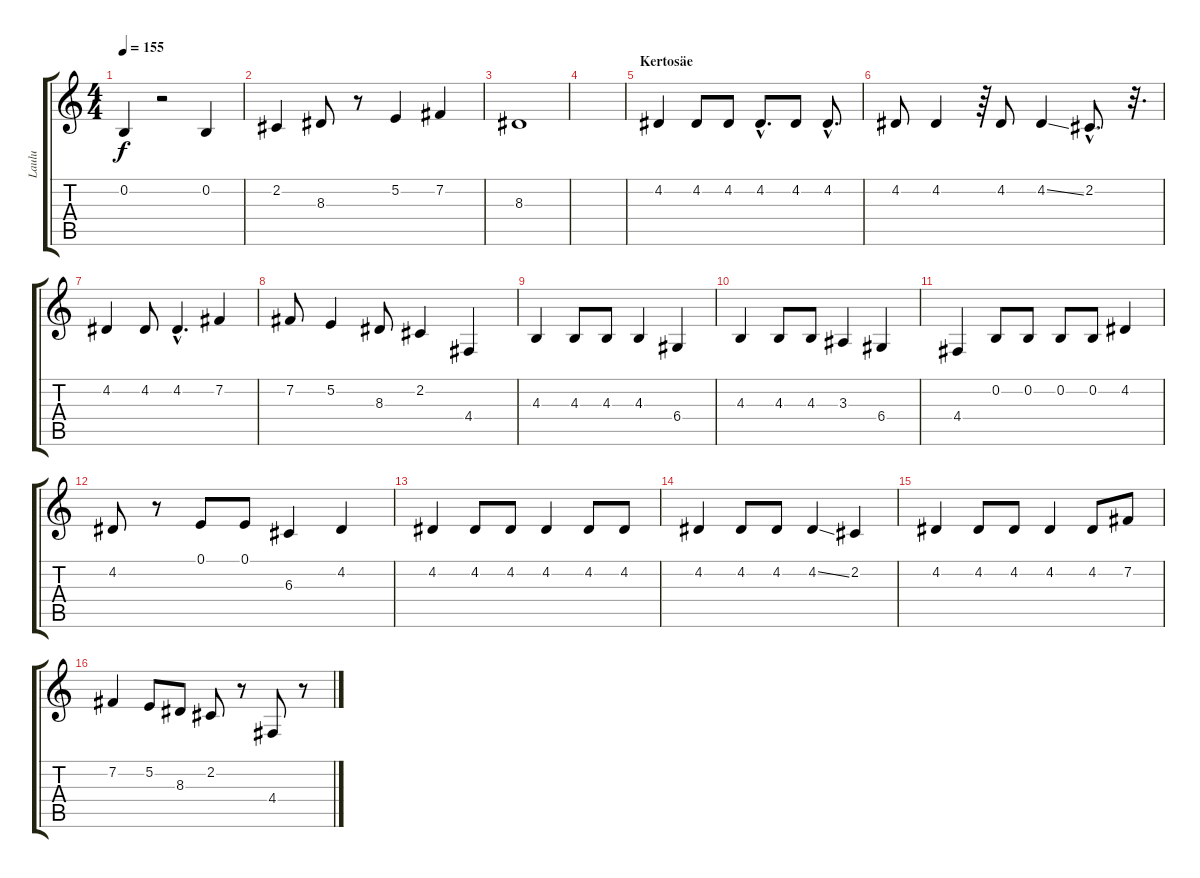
\track ("Laulu" "Laulu") {instrument accordion}
\staff {score tabs}
\tuning (E4 B3 G3 D3 A2 E2) {hide}
\ts (4 4)
\tempo 155
\clef g2
\ks c
0.2.4{dy f} r.2 0.2.4 |
2.2.4 8.3.8 r.8 5.2.4 7.2.4 |
8.3.1 |
|
\section ("" "Kertosäe")
4.2.4 4.2.8 4.2.8 4.2{hac}.8{d} 4.2.8 4.2{hac}.8{d} |
4.2.8 4.2.4 r.64 4.2.8 4.2{ss}.4 2.2{hac}.8{d} r.32{d} |
4.2.4 4.2.8 4.2{hac}.4{d} 7.2.4 |
7.2.8 5.2.4 8.3.8 2.2.4 4.4.4 |
4.3.4 4.3.8 4.3.8 4.3.4 6.4.4 |
4.3.4 4.3.8 4.3.8 3.3.4 6.4.4 |
4.4.4 0.2.8 0.2.8 0.2.8 0.2.8 4.2.4 |
4.2.8 r.8 0.1.8 0.1.8 6.3.4 4.2.4 |
4.2.4 4.2.8 4.2.8 4.2.4 4.2.8 4.2.8 |
4.2.4 4.2.8 4.2.8 4.2{ss}.4 2.2.4 |
4.2.4 4.2.8 4.2.8 4.2.4 4.2.8 7.2.8 |
7.2.4 5.2.8 8.3.8 2.2.8 r.8 4.4.8 r.8
